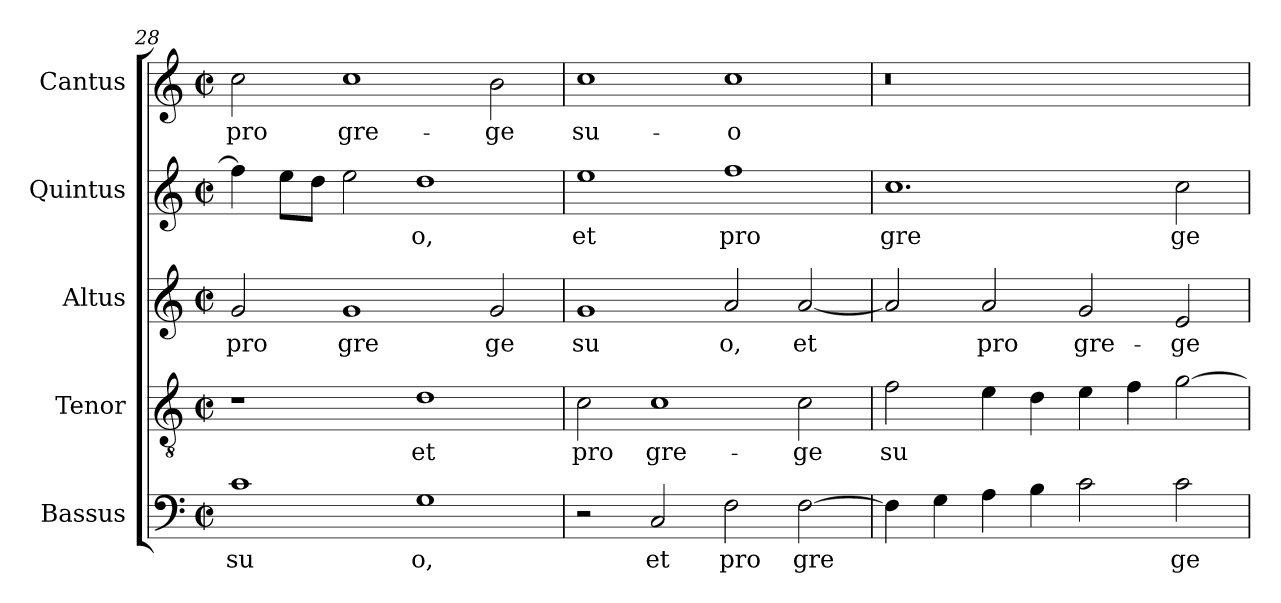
**kern	**text	**kern	**text	**kern	**text	**kern	**text	**kern	**text
*part5	*part5	*part4	*part4	*part3	*part3	*part2	*part2	*part1	*part1
*staff5	*staff5	*staff4	*staff4	*staff3	*staff3	*staff2	*staff2	*staff1	*staff1
*I"Bassus	*	*I"Tenor	*	*I"Altus	*	*I"Quintus	*	*I"Cantus	*
*clefF4	*	*clefGv2	*	*clefG2	*	*clefG2	*	*clefG2	*
*M2/2	*	*M2/2	*	*M2/2	*	*M2/2	*	*M2/2	*
*met(c|)	*	*met(c|)	*	*met(c|)	*	*met(c|)	*	*met(c|)	*
=28	=28	=28	=28	=28	=28	=28	=28	=28	=28
!	!LO:LY:b:cj	!	!	!	!LO:LY:b:cj	!	!	!	!LO:LY:b:cj
1c	su	1r	.	2g/	pro	4ff\]	.	2cc\	pro
.	.	.	.	.	.	8ee\L	.	.	.
.	.	.	.	.	.	8dd\J	.	.	.
!	!	!	!	!	!LO:LY:b:cj	!	!	!	!LO:LY:b:cj
.	.	.	.	1g	gre	2ee\	.	1cc	gre-
!	!LO:LY:b:cj	!	!LO:LY:b:cj	!	!	!	!LO:LY:b:cj	!	!
1G	o,	1d	et	.	.	1dd	o,	.	.
!	!	!	!	!	!LO:LY:b:cj	!	!	!	!LO:LY:b:cj
.	.	.	.	2g/	ge	.	.	2b\	-ge
=29	=29	=29	=29	=29	=29	=29	=29	=29	=29
!	!	!	!LO:LY:b:cj	!	!LO:LY:b:cj	!	!LO:LY:b:cj	!	!LO:LY:b:cj
2r	.	2c\	pro	1g	su	1ee	et	1cc	su-
!	!LO:LY:b:cj	!	!LO:LY:b:cj	!	!	!	!	!	!
2C/	et	1c	gre-	.	.	.	.	.	.
!	!LO:LY:b:cj	!	!	!	!LO:LY:b:cj	!	!LO:LY:b:cj	!	!LO:LY:b:cj
2F\	pro	.	.	2a/	o,	1ff	pro	1cc	-o
!	!LO:LY:b	!	!LO:LY:b:cj	!	!LO:LY:b:cj	!	!	!	!
[>2F\	gre	2c\	-ge	[>2a/	et	.	.	.	.
!!LO:LB:g=z
=30	=30	=30	=30	=30	=30	=30	=30	=30	=30
!	!	!	!LO:LY:b:cj	!	!	!	!LO:LY:b:cj	!	!
4F\]	.	2f\	su	2a/]	.	1.cc	gre	0r	.
4G\	.	.	.	.	.	.	.	.	.
!	!	!	!	!	!LO:LY:b:cj	!	!	!	!
4A\	.	4e\	.	2a/	pro	.	.	.	.
4B\	.	4d\	.	.	.	.	.	.	.
!	!	!	!	!	!LO:LY:b:cj	!	!	!	!
2c\	.	4e\	.	2g/	gre-	.	.	.	.
.	.	4f\	.	.	.	.	.	.	.
!	!LO:LY:b:cj	!	!	!	!LO:LY:b:cj	!	!LO:LY:b:cj	!	!
2c\	ge	[>2g\	.	2e/	-ge	2cc\	ge	.	.
=	=	=	=	=	=	=	=	=	=
*-	*-	*-	*-	*-	*-	*-	*-	*-	*-
